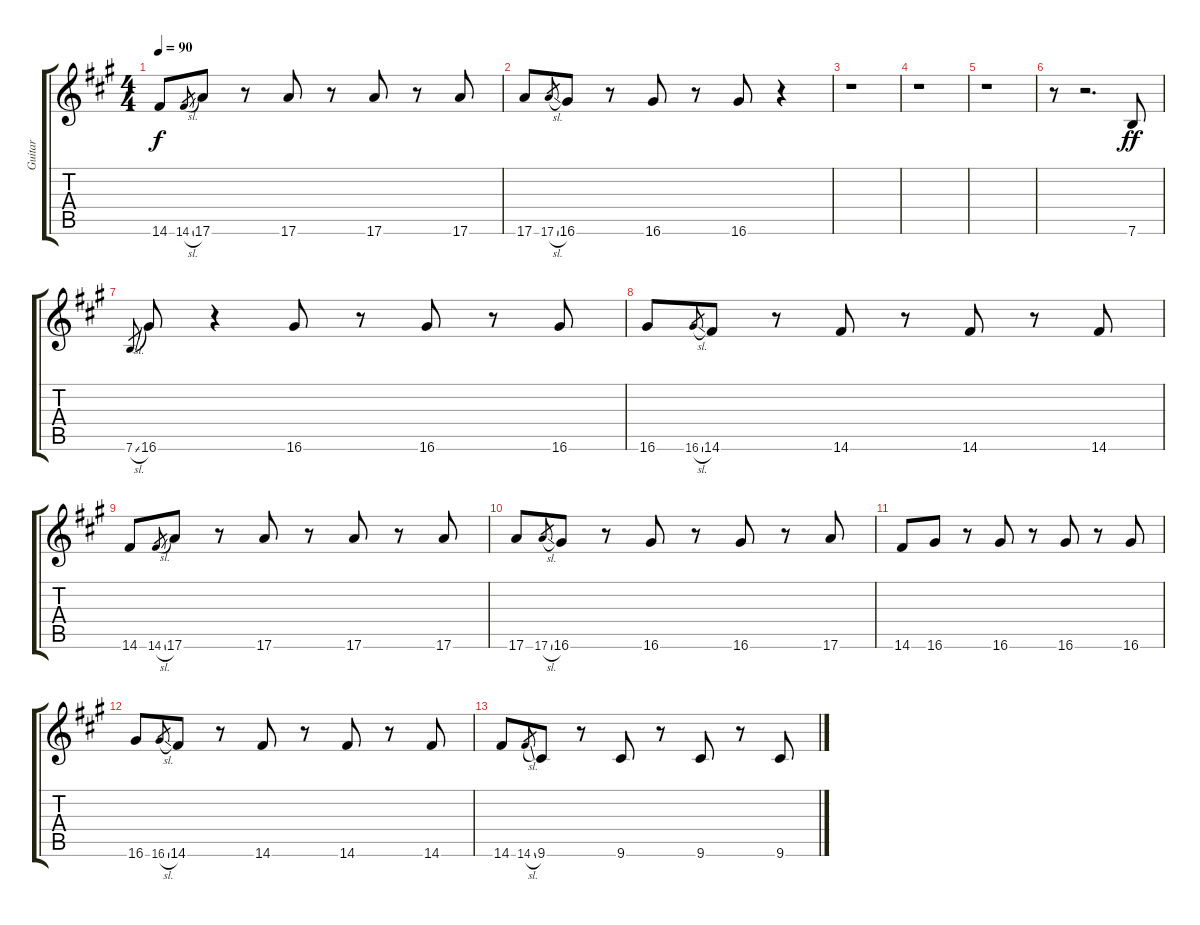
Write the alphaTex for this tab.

\track ("Guitar" "Guitar") {instrument distortionguitar}
\staff {score tabs}
\tuning (E4 B3 G3 D3 A2 E2) {hide}
\ts (4 4)
\tempo 90
\clef g2
\ks a
14.6.8{dy f} 14.6{sl}.8{gr} 17.6.8 r.8 17.6.8 r.8 17.6.8 r.8 17.6.8 |
17.6.8 17.6{sl}.8{gr} 16.6.8 r.8 16.6.8 r.8 16.6.8 r.4 |
r.1 |
r.1 |
r.1 |
r.8 r.2{d} 7.6.8{dy ff} |
7.6{sl}.8{gr} 16.6.8 r.4 16.6.8 r.8 16.6.8 r.8 16.6.8 |
16.6.8 16.6{sl}.8{gr} 14.6.8 r.8 14.6.8 r.8 14.6.8 r.8 14.6.8 |
14.6.8 14.6{sl}.8{gr} 17.6.8 r.8 17.6.8 r.8 17.6.8 r.8 17.6.8 |
17.6.8 17.6{sl}.8{gr} 16.6.8 r.8 16.6.8 r.8 16.6.8 r.8 17.6.8 |
14.6.8 16.6.8 r.8 16.6.8 r.8 16.6.8 r.8 16.6.8 |
16.6.8 16.6{sl}.8{gr} 14.6.8 r.8 14.6.8 r.8 14.6.8 r.8 14.6.8 |
14.6.8 14.6{sl}.8{gr} 9.6.8 r.8 9.6.8 r.8 9.6.8 r.8 9.6.8
